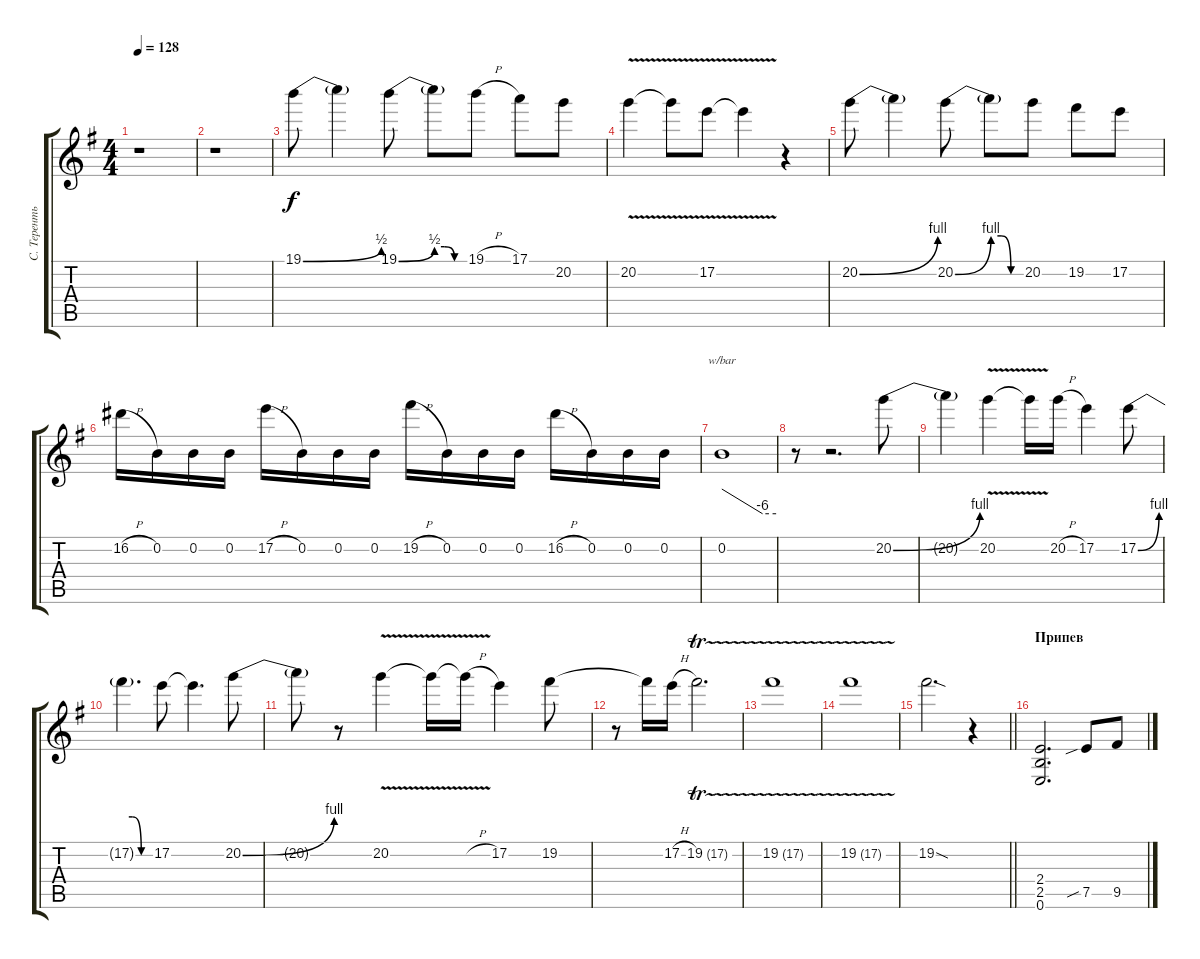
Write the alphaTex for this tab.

\track ("С. Терентьев" "С. Теренть") {instrument distortionguitar}
\staff {score tabs}
\tuning (E4 B3 G3 D3 A2 E2) {hide}
\ts (4 4)
\tempo 128
\clef g2
\ks g
r.1{dy f} |
r.1 |
19.1{be (bend 0 0 60 2)}.8 19.1{t}.4 19.1{be (bend 0 0 60 2)}.8 19.1{be (custom 0 2 20 2 40 0 60 0) t}.8 19.1{h}.8 17.1.8 20.2.8 |
20.2{v}.4 20.2{t}.8 17.2{v}.8 17.2{v t}.4 r.4 |
20.2{be (bend 0 0 60 4)}.8 20.2{t}.4 20.2{be (bend 0 0 60 4)}.8 20.2{be (custom 0 4 20 4 40 0 60 0) t}.8 20.2.8 19.2.8 17.2.8 |
16.2{h}.16 0.2.16 0.2.16 0.2.16 17.2{h}.16 0.2.16 0.2.16 0.2.16 19.2{h}.16 0.2.16 0.2.16 0.2.16 16.2{h}.16 0.2.16 0.2.16 0.2.16 |
0.2.1{tbe (custom default 0 0 45 -24 60 -24)} |
r.8 r.2{d} 20.2{be (bend 0 0 60 4)}.8 |
20.2{t}.4 20.2{v}.4 20.2{v t}.16 20.2{h}.16 17.2.4 17.2{be (bend 0 0 60 4)}.8 |
17.2{be (custom 0 4 20 4 40 0 60 0) t}.4{d} 17.2.8 17.2{t}.4{d} 20.2{be (bend 0 0 60 4)}.8 |
20.2{t}.8 r.8 20.2{v}.4 20.2{v t}.16 20.2{h t}.16 17.2.4 19.2.8 |
r.8 19.2{t}.16 17.2{h}.16 19.2{tr (17 32)}.2{d} |
19.2{tr (17 32)}.1 |
19.2{tr (17 32)}.1 |
\barLineRight lightlight
19.2{sod}.2{d} r.4 |
\section ("" "Припев")
(2.4 2.5 0.6).2{d} 7.5{sib}.8 9.5.8
